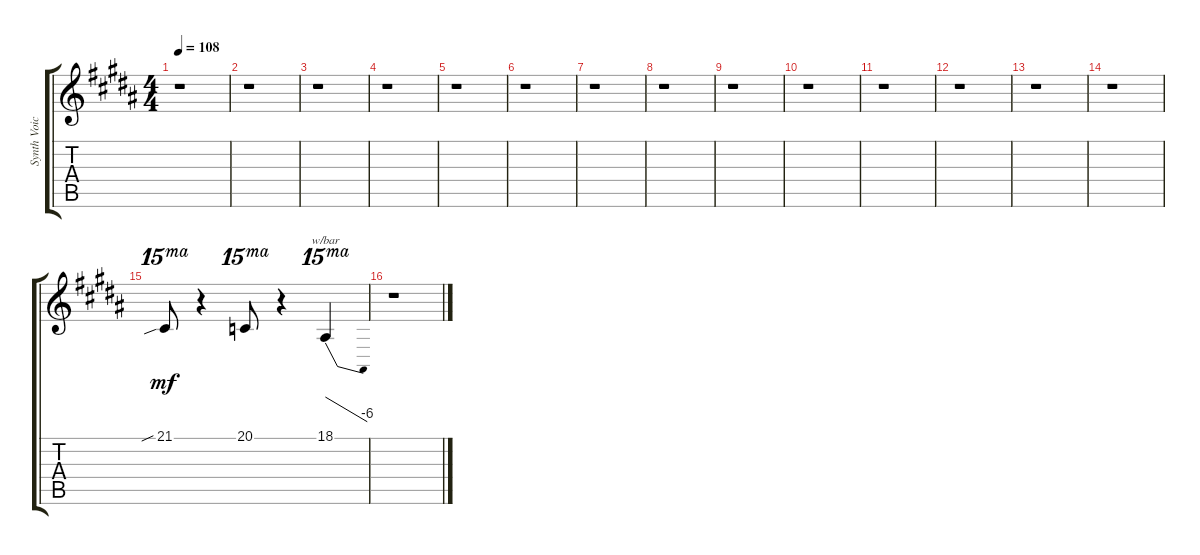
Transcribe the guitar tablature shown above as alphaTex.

\track ("Synth Voice / Cylinder" "Synth Voic") {instrument synthvoice}
\staff {score tabs}
\tuning (E4 B3 G3 D3 A2 E2) {hide}
\ts (4 4)
\tempo 108
\clef g2
\ks g#minor
r.1{dy p} |
r.1 |
r.1 |
r.1 |
r.1 |
r.1 |
r.1 |
r.1 |
r.1 |
r.1 |
r.1 |
r.1 |
r.1 |
r.1 |
21.1{sib}.8{ot 15ma dy mf balance 8 instrument lead2sawtooth} r.4 20.1.8{ot 15ma} r.4 18.1.4{tbe (dive default 0 0 60 -24) ot 15ma} |
r.1
